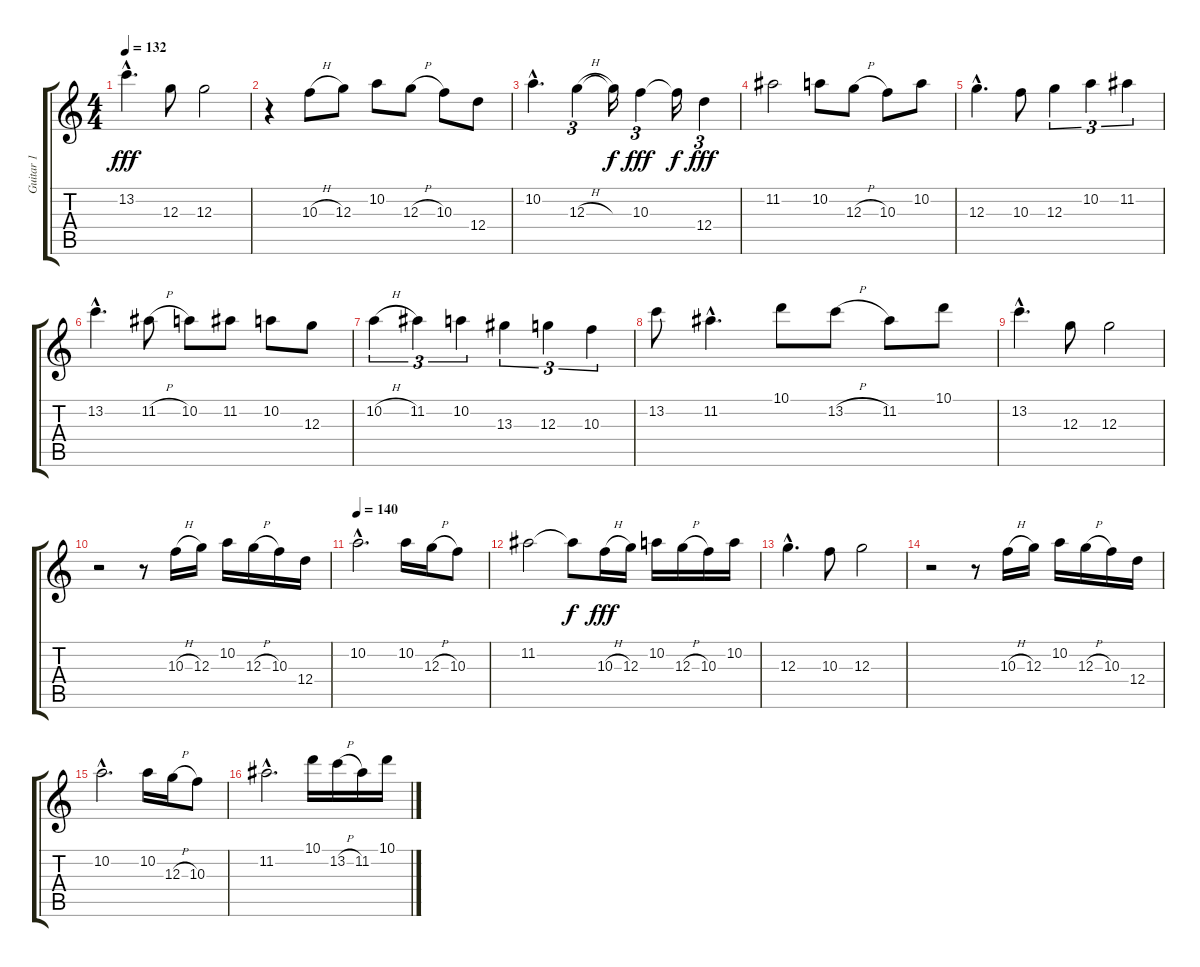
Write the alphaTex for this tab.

\track ("Guitar 1" "Guitar 1") {instrument electricguitarclean}
\staff {score tabs}
\tuning (E4 B3 G3 D3 A2 E2) {hide}
\ts (4 4)
\tempo 132
\clef g2
\ks c
13.2{hac}.4{d dy fff} 12.3.8 12.3.2 |
r.4 10.3{h}.8 12.3.8 10.2.8 12.3{h}.8 10.3.8 12.4.8 |
10.2{hac}.4{d} 12.3{h}.4{tu (3 2)} 12.3{t}.16{dy f} 10.3.4{tu (3 2) dy fff} 10.3{t}.16{dy f} 12.4.4{tu (3 2) dy fff} |
11.2.2 10.2.8 12.3{h}.8 10.3.8 10.2.8 |
12.3{hac}.4{d} 10.3.8 12.3.4{tu (3 2)} 10.2.4{tu (3 2)} 11.2.4{tu (3 2)} |
13.2{hac}.4{d} 11.2{h}.8 10.2.8 11.2.8 10.2.8 12.3.8 |
10.2{h}.4{tu (3 2)} 11.2.4{tu (3 2)} 10.2.4{tu (3 2)} 13.3.4{tu (3 2)} 12.3.4{tu (3 2)} 10.3.4{tu (3 2)} |
13.2.8 11.2{hac}.4{d} 10.1.8 13.2{h}.8 11.2.8 10.1.8 |
13.2{hac}.4{d} 12.3.8 12.3.2 |
r.2 r.8 10.3{h}.16 12.3.16 10.2.16 12.3{h}.16 10.3.16 12.4.16 |
\tempo 140
10.2{hac}.2{d} 10.2.16 12.3{h}.16 10.3.8 |
11.2.2 11.2{t}.8{dy f} 10.3{h}.16{dy fff} 12.3.16 10.2.16 12.3{h}.16 10.3.16 10.2.16 |
12.3{hac}.4{d} 10.3.8 12.3.2 |
r.2 r.8 10.3{h}.16 12.3.16 10.2.16 12.3{h}.16 10.3.16 12.4.16 |
10.2{hac}.2{d} 10.2.16 12.3{h}.16 10.3.8 |
11.2{hac}.2{d} 10.1.16 13.2{h}.16 11.2.16 10.1.16
